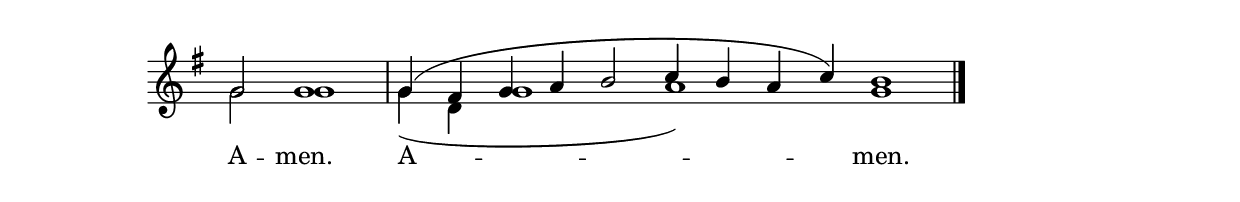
\version "2.24.4"

% This is an option vs. double-amen2.ly


keyTime = { \key g \major}
cadenzaMeasure = {
  \cadenzaOff
  \partial 1024 s1024
  \cadenzaOn

}

SopMusic    = \relative { 
    \cadenzaOn
    g'2 g1 \cadenzaMeasure
    g4( fis g a b2 c4 b a c) b1 \cadenzaMeasure \fine
}

BassMusic   = \relative {
    \cadenzaOn
    g'2 g1 \cadenzaMeasure
    g4( d g1 a) g \cadenzaMeasure \fine
}



VerseOne = \lyricmode {
    A -- men. A -- men.
    }


\score {
    \new Staff \with {midiInstrument = "choir aahs"} <<
        \clef "treble"
        \new Voice = "Sop"  { \voiceOne \keyTime \SopMusic}
        \new Voice = "Bass" { \voiceTwo \BassMusic }
        \new Lyrics \lyricsto "Sop" { \VerseOne }
    >>

    \layout {
        \context {
            \Score
                \omit BarNumber
                \override SpacingSpanner.common-shortest-duration = #(ly:make-moment 1/16)

        }
        \context {
            \Staff
                \remove Time_signature_engraver
        }
        \context {
            \Lyrics
                \override LyricSpace.minimum-distance = #1.0
        }
    }
    \midi {
        \tempo 4 = 180
    }
}





